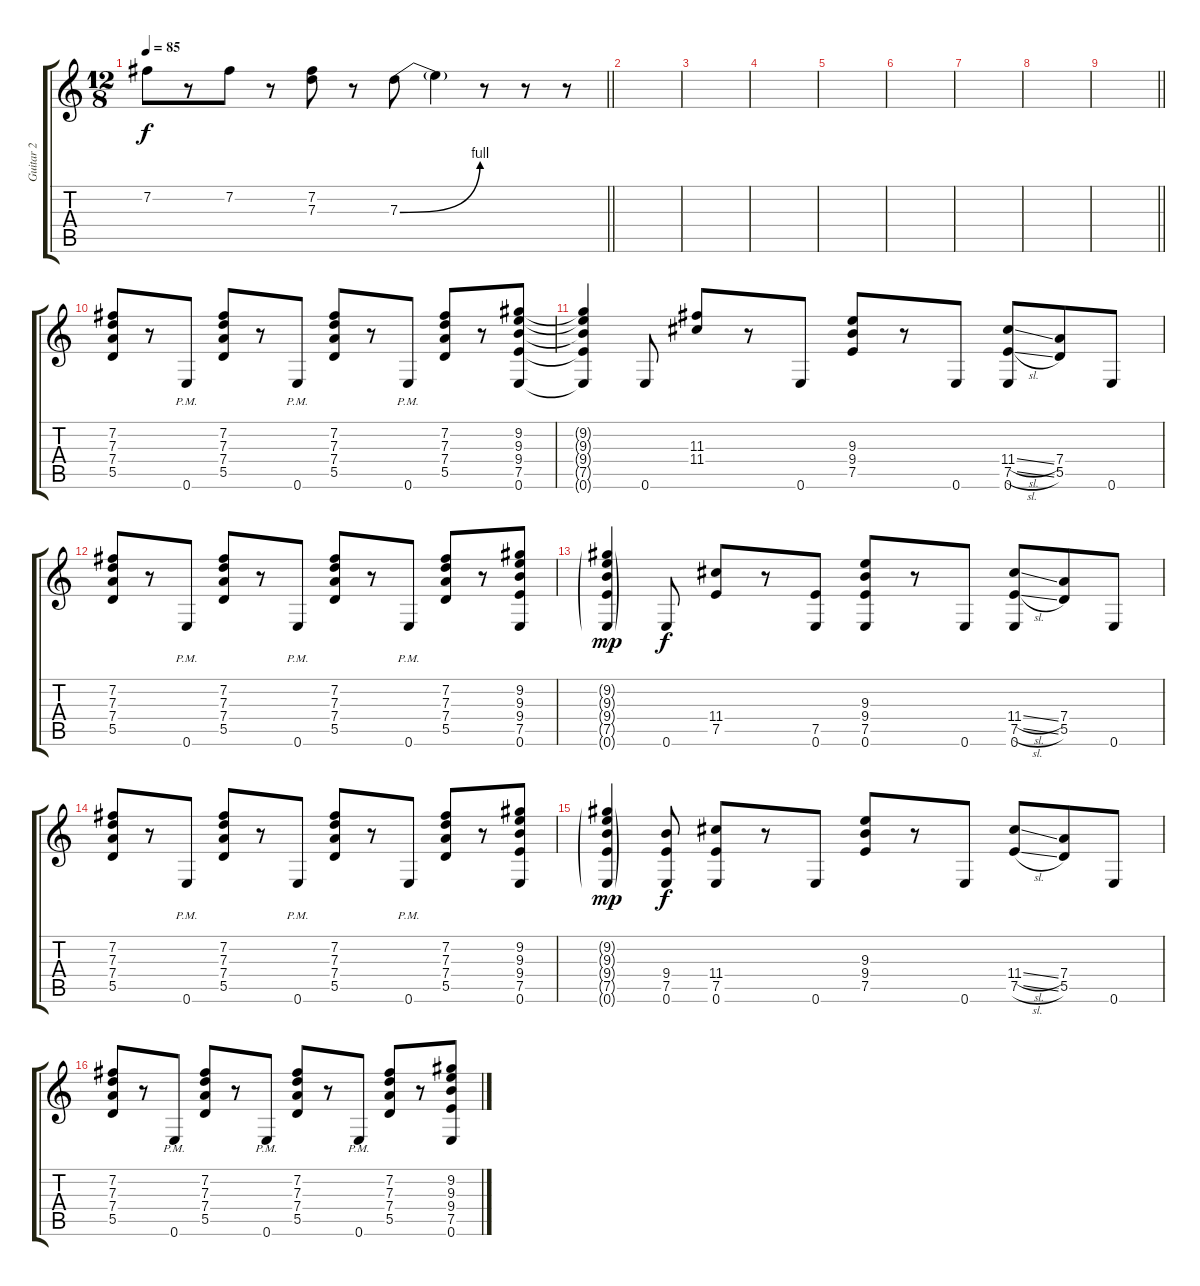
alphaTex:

\track ("Guitar 2" "Guitar 2") {instrument overdrivenguitar}
\staff {score tabs}
\tuning (E4 B3 G3 D3 A2 E2) {hide}
\ts (12 8)
\tempo 85
\clef g2
\barLineRight lightlight
\ks c
7.2.8{dy f} r.8 7.2.8 r.8 (7.2 7.3).8 r.8 7.3{be (bend 0 0 60 4)}.8 7.3{t}.4 r.8 r.8 r.8 |
|
|
|
|
|
|
|
\barLineRight lightlight
|
(7.2 7.3 7.4 5.5).8 r.8 0.6{pm}.8 (7.2 7.3 7.4 5.5).8 r.8 0.6{pm}.8 (7.2 7.3 7.4 5.5).8 r.8 0.6{pm}.8 (7.2 7.3 7.4 5.5).8 r.8 (9.2 9.3 9.4 7.5 0.6).8 |
(9.2{t} 9.3{t} 9.4{t} 7.5{t} 0.6{t}).4 0.6.8 (11.3 11.4).8 r.8 0.6.8 (9.3 9.4 7.5).8 r.8 0.6.8 (11.4{sl} 7.5{sl} 0.6).8 (7.4 5.5).8 0.6.8 |
(7.2 7.3 7.4 5.5).8 r.8 0.6{pm}.8 (7.2 7.3 7.4 5.5).8 r.8 0.6{pm}.8 (7.2 7.3 7.4 5.5).8 r.8 0.6{pm}.8 (7.2 7.3 7.4 5.5).8 r.8 (9.2 9.3 9.4 7.5 0.6).8 |
(9.2{g} 9.3{g} 9.4{g} 7.5{g} 0.6{g}).4{dy mp} 0.6.8{dy f} (11.4 7.5).8 r.8 (7.5 0.6).8 (9.3 9.4 7.5 0.6).8 r.8 0.6.8 (11.4{sl} 7.5{sl} 0.6).8 (7.4 5.5).8 0.6.8 |
(7.2 7.3 7.4 5.5).8 r.8 0.6{pm}.8 (7.2 7.3 7.4 5.5).8 r.8 0.6{pm}.8 (7.2 7.3 7.4 5.5).8 r.8 0.6{pm}.8 (7.2 7.3 7.4 5.5).8 r.8 (9.2 9.3 9.4 7.5 0.6).8 |
(9.2{g} 9.3{g} 9.4{g} 7.5{g} 0.6{g}).4{dy mp} (9.4 7.5 0.6).8{dy f} (11.4 7.5 0.6).8 r.8 0.6.8 (9.3 9.4 7.5).8 r.8 0.6.8 (11.4{sl} 7.5{sl}).8 (7.4 5.5).8 0.6.8 |
(7.2 7.3 7.4 5.5).8 r.8 0.6{pm}.8 (7.2 7.3 7.4 5.5).8 r.8 0.6{pm}.8 (7.2 7.3 7.4 5.5).8 r.8 0.6{pm}.8 (7.2 7.3 7.4 5.5).8 r.8 (9.2 9.3 9.4 7.5 0.6).8
